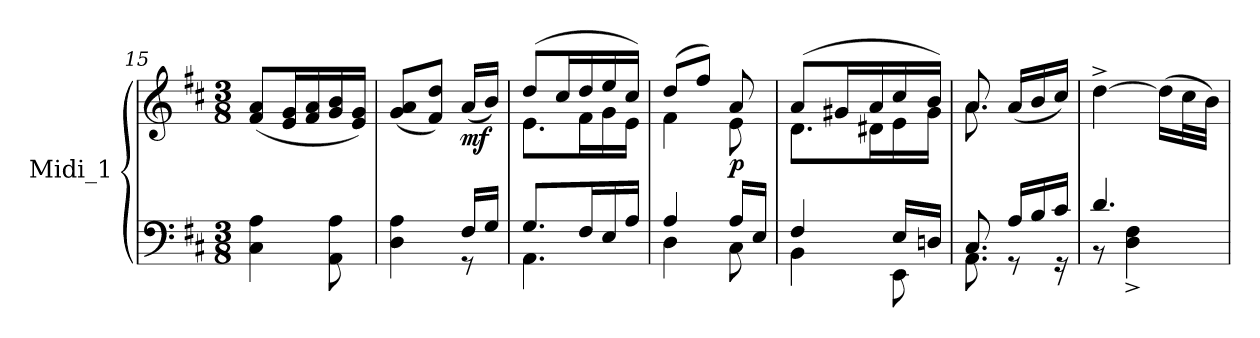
**kern	**kern	**dynam
*part1	*part1	*part1
*staff2	*staff1	*staff1/2
*I"Midi_1	*	*
*clefF4	*clefG2	*
*k[f#c#]	*k[f#c#]	*
*D:	*D:	*
*M3/8	*M3/8	*
=15	=15	=15
4C#\ 4A\	(<8f#/ 8a/L	.
.	16e/ 16g/L	.
.	16f#/ 16a/	.
8AA\ 8A\	16g/ 16b/	.
.	16e/ 16g/JJ)	.
=16	=16	=16
*^	*	*
4D\ 4A\	4ryy	(<8g/ 8a/L	.
.	.	8f#/ 8dd/J)	.
!	!	!	!LO:DY:b
16F#/LL	8r	(<16a/LL	mf
16G/JJ	.	16b/JJ)	.
=17	=17	=17	=17
*	*	*^	*
8.G/L	4.AA\	(>8dd/L	8.e\L	.
.	.	16cc#/L	.	.
16F#/L	.	16dd/	16f#\L	.
16E/	.	16ee/	16g\	.
16A/JJ	.	16cc#/JJ)	16e\JJ	.
=18	=18	=18	=18	=18
4A/	4D\	(>8dd/L	4f#\	.
.	.	8ff#/J)	.	.
!	!	!	!	!LO:DY:b
16A/LL	8C#\	8a/	8e\	p
16E/JJ	.	.	.	.
=19	=19	=19	=19	=19
4F#/	4BB\	(>8a/L	8.d\L	.
.	.	16g#X/L	.	.
.	.	16a/	16d#X\L	.
16E/LL	8EE\	16cc#/	16e\	.
16Dni/JJ	.	16b/JJ)	16g#\JJ	.
!!LO:LB:g=z	!!
=20	=20	=20	=20	=20
8.C#/	8.AA\	8.a/	8.a\	.
16A/LL	8r	(<16a/LL	8ryy	.
16B/	.	16b/	.	.
16c#/JJ	16r	16cc#/JJ)	16ryy	.
*	*	*v	*v	*
=21	=21	=21	=21
4.d/	8r	[4dd^\	.
.	4D\^ 4F#\^	.	.
.	.	(>16dd\LL]	.
.	.	32cc#\L	.
.	.	32b\JJJ)	.
*v	*v	*	*
=	=	=
*-	*-	*-
